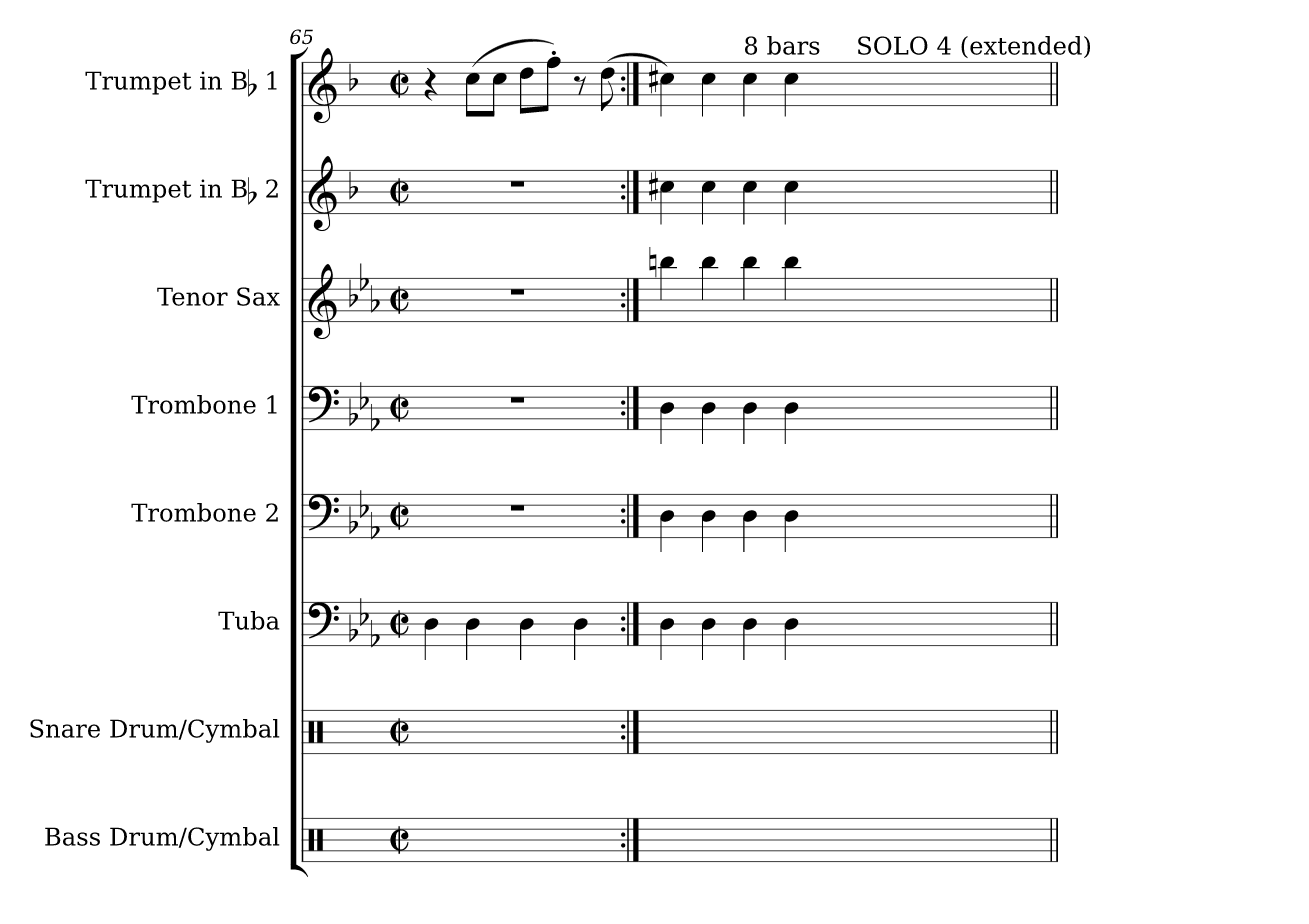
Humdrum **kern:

**kern	**kern	**kern	**kern	**kern	**kern	**kern	**kern
*part8	*part7	*part6	*part5	*part4	*part3	*part2	*part1
*staff8	*staff7	*staff6	*staff5	*staff4	*staff3	*staff2	*staff1
*I"Bass Drum/Cymbal	*I"Snare Drum/Cymbal	*I"Tuba	*I"Trombone 2	*I"Trombone 1	*I"Tenor Sax	*I"Trumpet in Bb 2	*I"Trumpet in Bb 1
*I'B.D./Cym	*I'S.D./Cym	*I'Tuba	*I'Tbn. 2	*I'Tbn. 1	*I'T. Sx.	*	*
*clefX	*clefX	*clefF4	*clefF4	*clefF4	*clefG2	*clefG2	*clefG2
*	*	*	*	*	*ITrd8c14	*ITrd1c2	*ITrd1c2
*k[]	*k[]	*k[b-e-a-]	*k[b-e-a-]	*k[b-e-a-]	*k[b-e-a-]	*k[b-e-a-]	*k[b-e-a-]
*C:	*C:	*E-:	*E-:	*E-:	*E-:	*E-:	*E-:
*M2/2	*M2/2	*M2/2	*M2/2	*M2/2	*M2/2	*M2/2	*M2/2
*met(c|)	*met(c|)	*met(c|)	*met(c|)	*met(c|)	*met(c|)	*met(c|)	*met(c|)
=65	=65	=65	=65	=65	=65	=65	=65
4Ri\	4Ri\	4Di\	1r	1r	1r	1r	4r
4Ri\	4Ri\	4Di\	.	.	.	.	(8b-i\L
.	.	.	.	.	.	.	8b-i\J
4Ri\	4Ri\	4Di\	.	.	.	.	8cci\L
.	.	.	.	.	.	.	8ee-'i\J)
4Ri\	4Ri\	4Di\	.	.	.	.	8r
.	.	.	.	.	.	.	(8cci\
!!LO:PB:g=z
=66:|!	=66:|!	=66:|!	=66:|!	=66:|!	=66:|!	=66:|!	=66:|!
!	!	!	!	!	!	!	!LO:TX:a:t=CHORUS
*	*	*	*	*	*	*	*^
4Ri\	4Ri\	4Di\	4Di\	4Di\	4bi\	4bi\	4bi\)	2ryy
4Ri\	4Ri\	4Di\	4Di\	4Di\	4bi\	4bi\	4bi\	.
!	!	!	!	!	!	!	!LO:TX:a:t=8 bars	!
4Ri\	4Ri\	4Di\	4Di\	4Di\	4bi\	4bi\	4bi\	4ryy
4Ri\	4Ri\	4Di\	4Di\	4Di\	4bi\	4bi\	4bi\	8ryy
.	.	.	.	.	.	.	.	16ryy
.	.	.	.	.	.	.	.	32ryy
.	.	.	.	.	.	.	.	64ryy
.	.	.	.	.	.	.	.	128...ryy
!	!	!	!	!	!	!	!	!LO:TX:a:t=SOLO 4 (extended)
.	.	.	.	.	.	.	.	1024ryy
*	*	*	*	*	*	*	*v	*v
=||	=||	=||	=||	=||	=||	=||	=||
*-	*-	*-	*-	*-	*-	*-	*-
